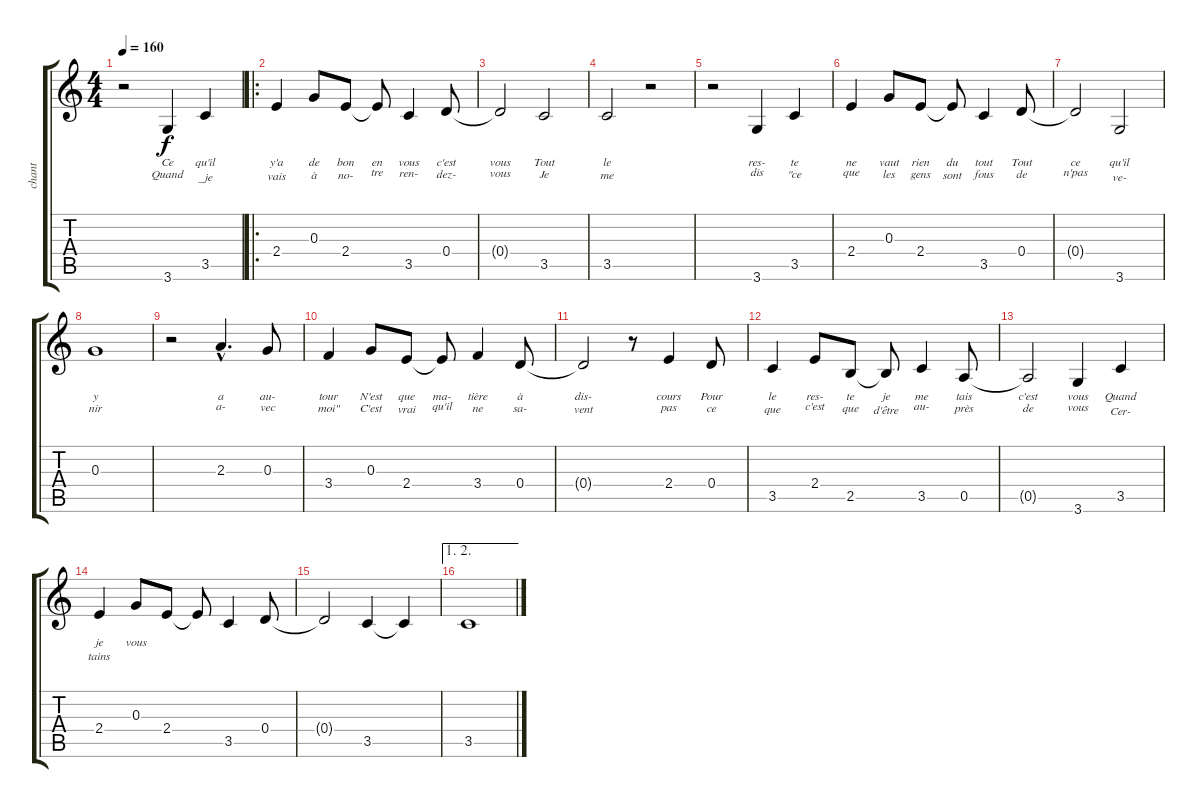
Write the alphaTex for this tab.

\track ("chant" "chant") {instrument electricguitarjazz}
\staff {score tabs}
\tuning (E4 B3 G3 D3 A2 E2) {hide}
\ts (4 4)
\tempo 160
\clef g2
\ks c
r.2{dy f instrument electricguitarjazz} 3.6.4{lyrics (0 "Ce") lyrics (1 "Quand") lyrics (2 "") lyrics (3 "") lyrics (4 "")} 3.5.4{lyrics (0 "qu'il") lyrics (1 "_je") lyrics (2 "") lyrics (3 "") lyrics (4 "")} |
\ro
2.4.4{lyrics (0 "y'a") lyrics (1 "vais") lyrics (2 "") lyrics (3 "") lyrics (4 "")} 0.3.8{lyrics (0 "de") lyrics (1 "à") lyrics (2 "") lyrics (3 "") lyrics (4 "")} 2.4.8{lyrics (0 "bon") lyrics (1 "no-") lyrics (2 "") lyrics (3 "") lyrics (4 "")} 2.4{t}.8{lyrics (0 "en") lyrics (1 "tre") lyrics (2 "") lyrics (3 "") lyrics (4 "")} 3.5.4{lyrics (0 "vous") lyrics (1 "ren-") lyrics (2 "") lyrics (3 "") lyrics (4 "")} 0.4.8{lyrics (0 "c'est") lyrics (1 "dez-") lyrics (2 "") lyrics (3 "") lyrics (4 "")} |
0.4{t}.2{lyrics (0 "vous") lyrics (1 "vous") lyrics (2 "") lyrics (3 "") lyrics (4 "")} 3.5.2{lyrics (0 "Tout") lyrics (1 "Je") lyrics (2 "") lyrics (3 "") lyrics (4 "")} |
3.5.2{lyrics (0 "le") lyrics (1 "me") lyrics (2 "") lyrics (3 "") lyrics (4 "")} r.2 |
r.2 3.6.4{lyrics (0 "res-") lyrics (1 "dis") lyrics (2 "") lyrics (3 "") lyrics (4 "")} 3.5.4{lyrics (0 "te") lyrics (1 "\"ce") lyrics (2 "") lyrics (3 "") lyrics (4 "")} |
2.4.4{lyrics (0 "ne") lyrics (1 "que") lyrics (2 "") lyrics (3 "") lyrics (4 "")} 0.3.8{lyrics (0 "vaut") lyrics (1 "les") lyrics (2 "") lyrics (3 "") lyrics (4 "")} 2.4.8{lyrics (0 "rien") lyrics (1 "gens") lyrics (2 "") lyrics (3 "") lyrics (4 "")} 2.4{t}.8{lyrics (0 "du") lyrics (1 "sont") lyrics (2 "") lyrics (3 "") lyrics (4 "")} 3.5.4{lyrics (0 "tout") lyrics (1 "fous") lyrics (2 "") lyrics (3 "") lyrics (4 "")} 0.4.8{lyrics (0 "Tout") lyrics (1 "de") lyrics (2 "") lyrics (3 "") lyrics (4 "")} |
0.4{t}.2{lyrics (0 "ce") lyrics (1 "n'pas") lyrics (2 "") lyrics (3 "") lyrics (4 "")} 3.6.2{lyrics (0 "qu'il") lyrics (1 "ve-") lyrics (2 "") lyrics (3 "") lyrics (4 "")} |
0.3.1{lyrics (0 "y") lyrics (1 "nir") lyrics (2 "") lyrics (3 "") lyrics (4 "")} |
r.2 2.3{hac}.4{d lyrics (0 "a") lyrics (1 "a-") lyrics (2 "") lyrics (3 "") lyrics (4 "")} 0.3.8{lyrics (0 "au-") lyrics (1 "vec") lyrics (2 "") lyrics (3 "") lyrics (4 "")} |
3.4.4{lyrics (0 "tour") lyrics (1 "moi\"") lyrics (2 "") lyrics (3 "") lyrics (4 "")} 0.3.8{lyrics (0 "N'est") lyrics (1 "C'est") lyrics (2 "") lyrics (3 "") lyrics (4 "")} 2.4.8{lyrics (0 "que") lyrics (1 "vrai") lyrics (2 "") lyrics (3 "") lyrics (4 "")} 2.4{t}.8{lyrics (0 "ma-") lyrics (1 "qu'il") lyrics (2 "") lyrics (3 "") lyrics (4 "")} 3.4.4{lyrics (0 "tière") lyrics (1 "ne") lyrics (2 "") lyrics (3 "") lyrics (4 "")} 0.4.8{lyrics (0 "à") lyrics (1 "sa-") lyrics (2 "") lyrics (3 "") lyrics (4 "")} |
0.4{t}.2{lyrics (0 "dis-") lyrics (1 "vent") lyrics (2 "") lyrics (3 "") lyrics (4 "")} r.8 2.4.4{lyrics (0 "cours") lyrics (1 "pas") lyrics (2 "") lyrics (3 "") lyrics (4 "")} 0.4.8{lyrics (0 "Pour") lyrics (1 "ce") lyrics (2 "") lyrics (3 "") lyrics (4 "")} |
3.5.4{lyrics (0 "le") lyrics (1 "que") lyrics (2 "") lyrics (3 "") lyrics (4 "")} 2.4.8{lyrics (0 "res-") lyrics (1 "c'est") lyrics (2 "") lyrics (3 "") lyrics (4 "")} 2.5.8{lyrics (0 "te") lyrics (1 "que") lyrics (2 "") lyrics (3 "") lyrics (4 "")} 2.5{t}.8{lyrics (0 "je") lyrics (1 "d'être") lyrics (2 "") lyrics (3 "") lyrics (4 "")} 3.5.4{lyrics (0 "me") lyrics (1 "au-") lyrics (2 "") lyrics (3 "") lyrics (4 "")} 0.5.8{lyrics (0 "tais") lyrics (1 "près") lyrics (2 "") lyrics (3 "") lyrics (4 "")} |
0.5{t}.2{lyrics (0 "c'est") lyrics (1 "de") lyrics (2 "") lyrics (3 "") lyrics (4 "")} 3.6.4{lyrics (0 "vous") lyrics (1 "vous") lyrics (2 "") lyrics (3 "") lyrics (4 "")} 3.5.4{lyrics (0 "Quand") lyrics (1 "Cer-") lyrics (2 "") lyrics (3 "") lyrics (4 "")} |
2.4.4{lyrics (0 "je") lyrics (1 "tains") lyrics (2 "") lyrics (3 "") lyrics (4 "")} 0.3.8{lyrics (0 "vous") lyrics (1 "") lyrics (2 "") lyrics (3 "") lyrics (4 "")} 2.4.8{lyrics (0 "") lyrics (1 "") lyrics (2 "") lyrics (3 "") lyrics (4 "")} 2.4{t}.8{lyrics (0 "") lyrics (1 "") lyrics (2 "") lyrics (3 "") lyrics (4 "")} 3.5.4{lyrics (0 "") lyrics (1 "") lyrics (2 "") lyrics (3 "") lyrics (4 "")} 0.4.8 |
0.4{t}.2 3.5.4 3.5{t}.4 |
\ae (1 2)
3.5.1
